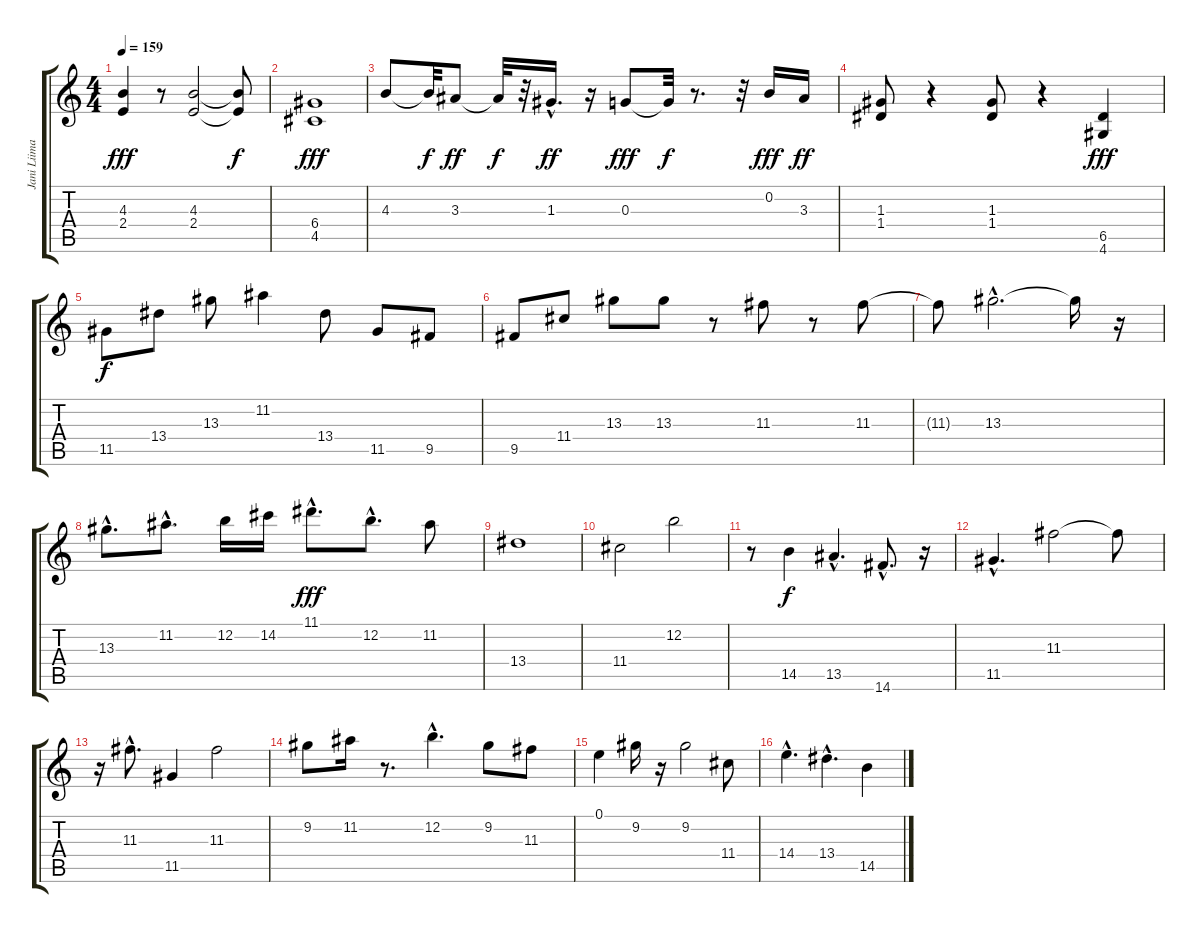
\track ("Jani Liimatainen" "Jani Liima") {instrument overdrivenguitar}
\staff {score tabs}
\tuning (E4 B3 G3 D3 A2 E2) {hide}
\ts (4 4)
\tempo 159
\clef g2
\ks c
(4.3 2.4).4{dy fff} r.8 (4.3 2.4).2 (4.3{t} 2.4{t}).8{dy f} |
(6.4 4.5).1{dy fff} |
4.3.8 4.3{t}.32{dy f} 3.3.8{dy ff} 3.3{t}.32{dy f} r.32 1.3{hac}.16{d dy ff} r.16 0.3.8{dy fff} 0.3{t}.32{dy f} r.8{d} r.32 0.2.16{dy fff} 3.3.16{dy ff} |
(1.3 1.4).8 r.4 (1.3 1.4).8 r.4 (6.5 4.6).4{dy fff} |
11.5.8{dy f} 13.4.8 13.3.8 11.2.4 13.4.8 11.5.8 9.5.8 |
9.5.8 11.4.8 13.3.8 13.3.8 r.8 11.3.8 r.8 11.3.8 |
11.3{t}.8 13.3{hac}.2{d} 13.3{t}.16 r.16 |
13.3{hac}.8{d} 11.2{hac}.8{d} 12.2.16 14.2.16 11.1{hac}.8{d dy fff} 12.2{hac}.8{d} 11.2.8 |
13.4.1 |
11.4.2 12.2.2 |
r.8 14.5.4{dy f} 13.5{hac}.4{d} 14.6{hac}.8{d} r.16 |
11.5{hac}.4{d} 11.3.2 11.3{t}.8 |
r.16 11.3{hac}.8{d} 11.5.4 11.3.2 |
9.2.8 11.2.16 r.8{d} 12.2{hac}.4{d} 9.2.8 11.3.8 |
0.1.4 9.2.16 r.16 9.2.2 11.4.8 |
14.4{hac}.4{d} 13.4{hac}.4{d} 14.5.4
